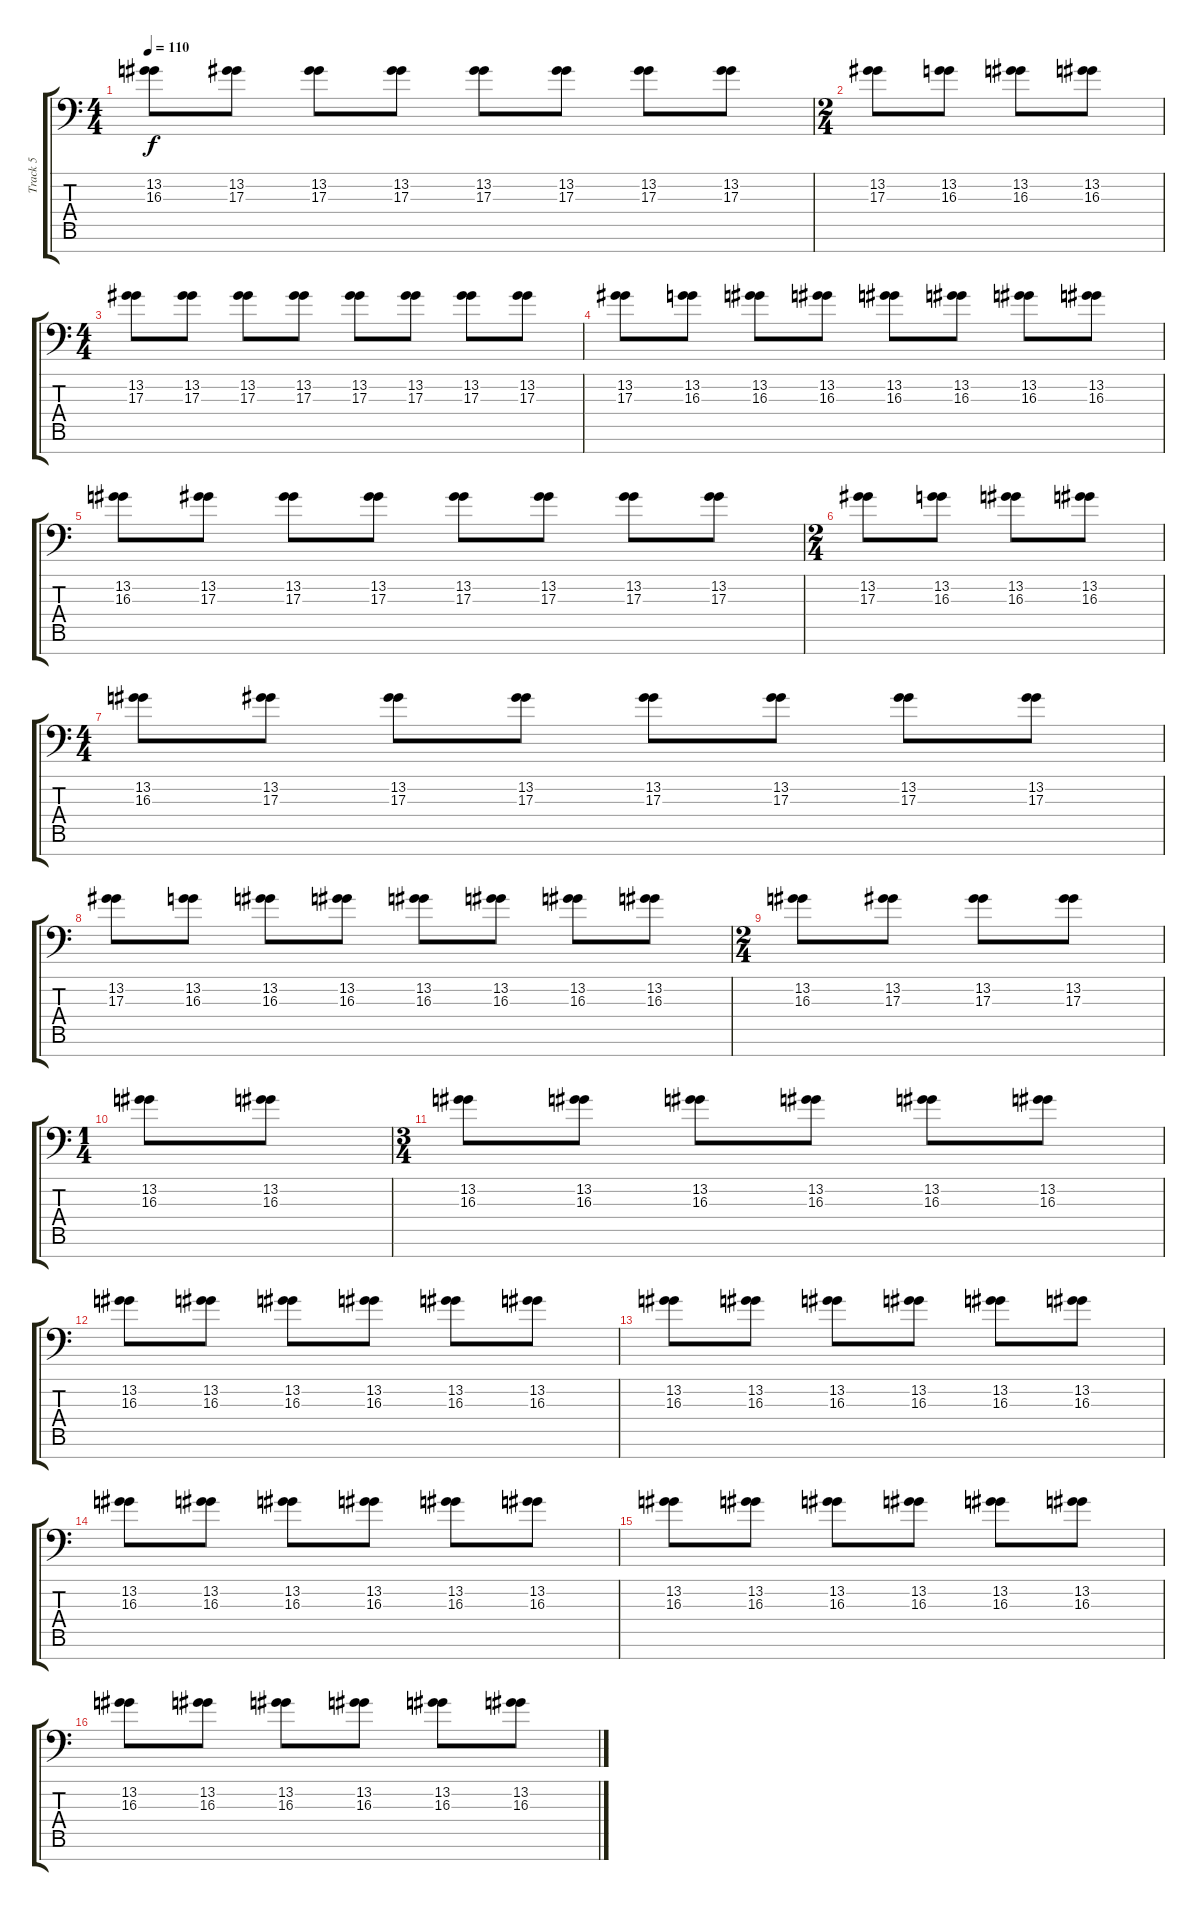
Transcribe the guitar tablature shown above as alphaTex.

\track ("Track 5" "Track 5") {instrument pad1newage}
\staff {score tabs}
\tuning (C4 G3 Eb3 Bb2 F2 C2 F1) {hide}
\ts (4 4)
\tempo 110
\clef f4
\ks c
(13.2 16.3).8{dy f} (13.2 17.3).8 (13.2 17.3).8 (13.2 17.3).8 (13.2 17.3).8 (13.2 17.3).8 (13.2 17.3).8 (13.2 17.3).8 |
\ts (2 4)
(13.2 17.3).8 (13.2 16.3).8 (13.2 16.3).8 (13.2 16.3).8 |
\ts (4 4)
(13.2 17.3).8 (13.2 17.3).8 (13.2 17.3).8 (13.2 17.3).8 (13.2 17.3).8 (13.2 17.3).8 (13.2 17.3).8 (13.2 17.3).8 |
(13.2 17.3).8 (13.2 16.3).8 (13.2 16.3).8 (13.2 16.3).8 (13.2 16.3).8 (13.2 16.3).8 (13.2 16.3).8 (13.2 16.3).8 |
(13.2 16.3).8 (13.2 17.3).8 (13.2 17.3).8 (13.2 17.3).8 (13.2 17.3).8 (13.2 17.3).8 (13.2 17.3).8 (13.2 17.3).8 |
\ts (2 4)
(13.2 17.3).8 (13.2 16.3).8 (13.2 16.3).8 (13.2 16.3).8 |
\ts (4 4)
(13.2 16.3).8 (13.2 17.3).8 (13.2 17.3).8 (13.2 17.3).8 (13.2 17.3).8 (13.2 17.3).8 (13.2 17.3).8 (13.2 17.3).8 |
(13.2 17.3).8 (13.2 16.3).8 (13.2 16.3).8 (13.2 16.3).8 (13.2 16.3).8 (13.2 16.3).8 (13.2 16.3).8 (13.2 16.3).8 |
\ts (2 4)
(13.2 16.3).8 (13.2 17.3).8 (13.2 17.3).8 (13.2 17.3).8 |
\ts (1 4)
(13.2 16.3).8 (13.2 16.3).8 |
\ts (3 4)
(13.2 16.3).8 (13.2 16.3).8 (13.2 16.3).8 (13.2 16.3).8 (13.2 16.3).8 (13.2 16.3).8 |
(13.2 16.3).8 (13.2 16.3).8 (13.2 16.3).8 (13.2 16.3).8 (13.2 16.3).8 (13.2 16.3).8 |
(13.2 16.3).8 (13.2 16.3).8 (13.2 16.3).8 (13.2 16.3).8 (13.2 16.3).8 (13.2 16.3).8 |
(13.2 16.3).8 (13.2 16.3).8 (13.2 16.3).8 (13.2 16.3).8 (13.2 16.3).8 (13.2 16.3).8 |
(13.2 16.3).8 (13.2 16.3).8 (13.2 16.3).8 (13.2 16.3).8 (13.2 16.3).8 (13.2 16.3).8 |
(13.2 16.3).8 (13.2 16.3).8 (13.2 16.3).8 (13.2 16.3).8 (13.2 16.3).8 (13.2 16.3).8
